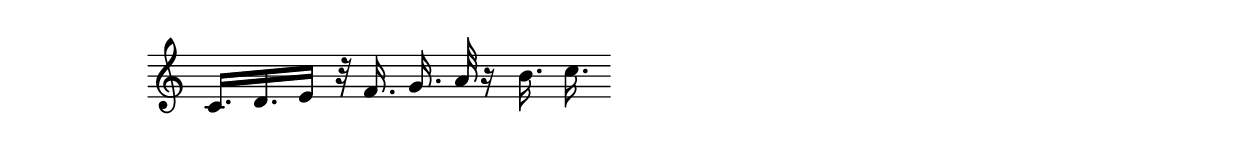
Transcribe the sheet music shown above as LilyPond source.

#(ly:set-option 'midi-extension "mid")
\version "2.12.3"
\include "english.ly"
\header{ 
}
%{
                       .
S--R--G- -m--P--D --N--S--

%}
melody = {
\once \override Staff.TimeSignature #'stencil = ##f
\clef treble
\key c 
\major
\cadenzaOn
  c'16.[ d'16. e'16] r32 f'16. g'16. a'32 r16 b'16. c''16. \break 
 }
text = \lyricmode {
        
}
\score{

<<
\new Voice = "one" {
\melody
}
\new Lyrics \lyricsto "one" \text
>>
\layout {
\context {
\Score
}
}
\midi {
\context {
\Score
tempoWholesPerMinute = #(ly:make-moment 200 4)
}
}
}